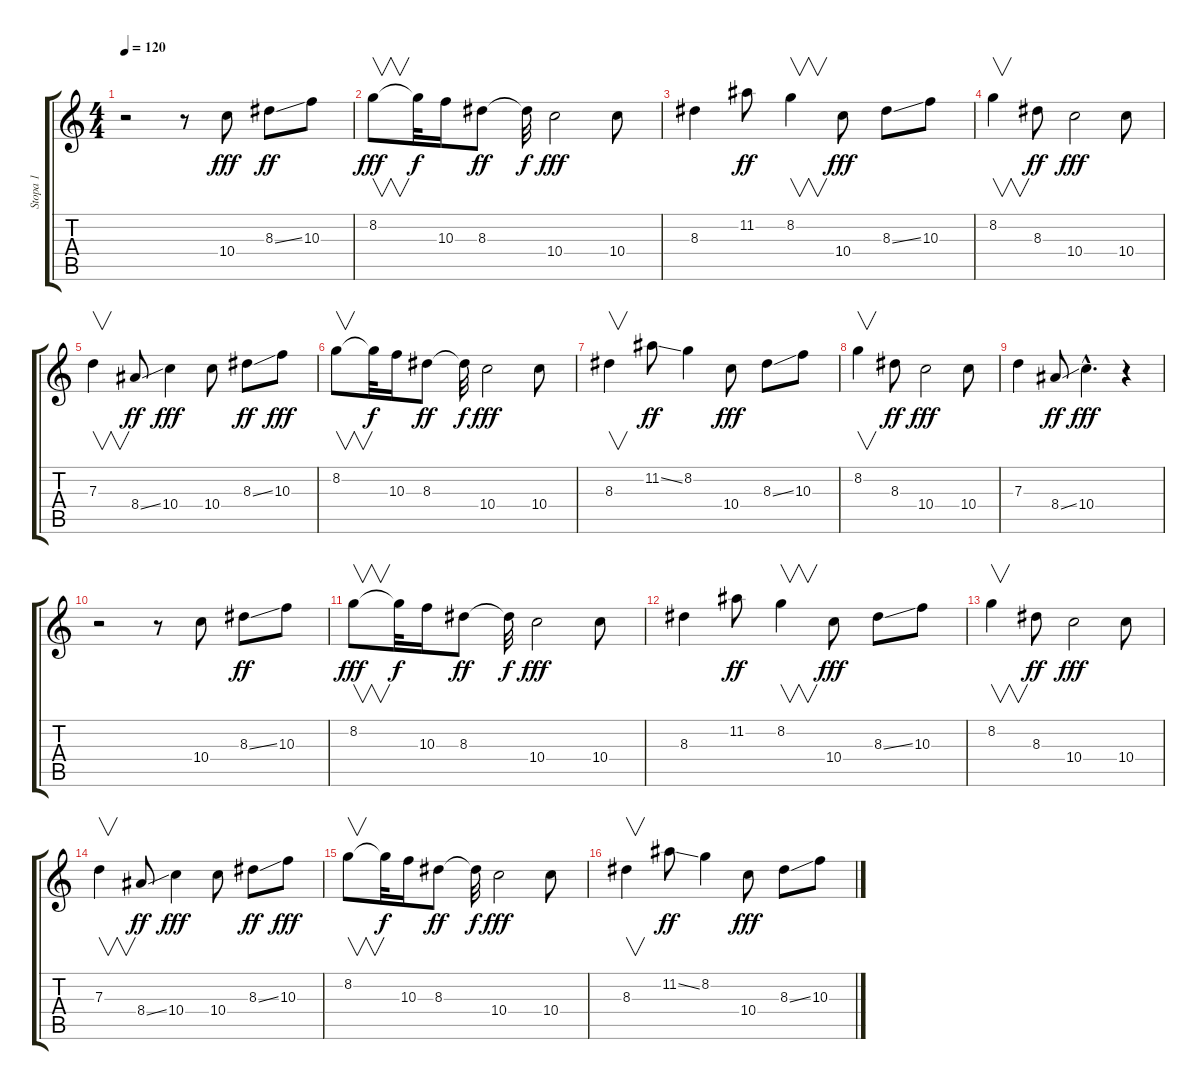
\track ("Stopa 1" "Stopa 1") {instrument overdrivenguitar}
\staff {score tabs}
\tuning (E4 B3 G3 D3 A2 E2) {hide}
\ts (4 4)
\tempo 120
\clef g2
\ks c
r.2{dy fff instrument overdrivenguitar} r.8 10.4.8 8.3{ss}.8{dy ff} 10.3.8 |
8.2.8{v dy fff} 8.2{t}.32{dy f} 10.3.16 8.3.8{dy ff} 8.3{t}.32{dy f} 10.4.2{dy fff} 10.4.8 |
8.3.4 11.2.8{dy ff} 8.2.4{v} 10.4.8{dy fff} 8.3{ss}.8 10.3.8 |
8.2.4{v} 8.3.8{dy ff} 10.4.2{dy fff} 10.4.8 |
7.3.4{v} 8.4{ss}.8{dy ff} 10.4.4{dy fff} 10.4.8 8.3{ss}.8{dy ff} 10.3.8{dy fff} |
8.2.8{v} 8.2{t}.32{dy f} 10.3.16 8.3.8{dy ff} 8.3{t}.32{dy f} 10.4.2{dy fff} 10.4.8 |
8.3.4{v} 11.2{ss}.8{dy ff} 8.2.4 10.4.8{dy fff} 8.3{ss}.8 10.3.8 |
8.2.4{v} 8.3.8{dy ff} 10.4.2{dy fff} 10.4.8 |
7.3.4 8.4{ss}.8{dy ff} 10.4{hac}.4{d dy fff} r.4 |
r.2 r.8 10.4.8 8.3{ss}.8{dy ff} 10.3.8 |
8.2.8{v dy fff} 8.2{t}.32{dy f} 10.3.16 8.3.8{dy ff} 8.3{t}.32{dy f} 10.4.2{dy fff} 10.4.8 |
8.3.4 11.2.8{dy ff} 8.2.4{v} 10.4.8{dy fff} 8.3{ss}.8 10.3.8 |
8.2.4{v} 8.3.8{dy ff} 10.4.2{dy fff} 10.4.8 |
7.3.4{v} 8.4{ss}.8{dy ff} 10.4.4{dy fff} 10.4.8 8.3{ss}.8{dy ff} 10.3.8{dy fff} |
8.2.8{v} 8.2{t}.32{dy f} 10.3.16 8.3.8{dy ff} 8.3{t}.32{dy f} 10.4.2{dy fff} 10.4.8 |
8.3.4{v} 11.2{ss}.8{dy ff} 8.2.4 10.4.8{dy fff} 8.3{ss}.8 10.3.8
